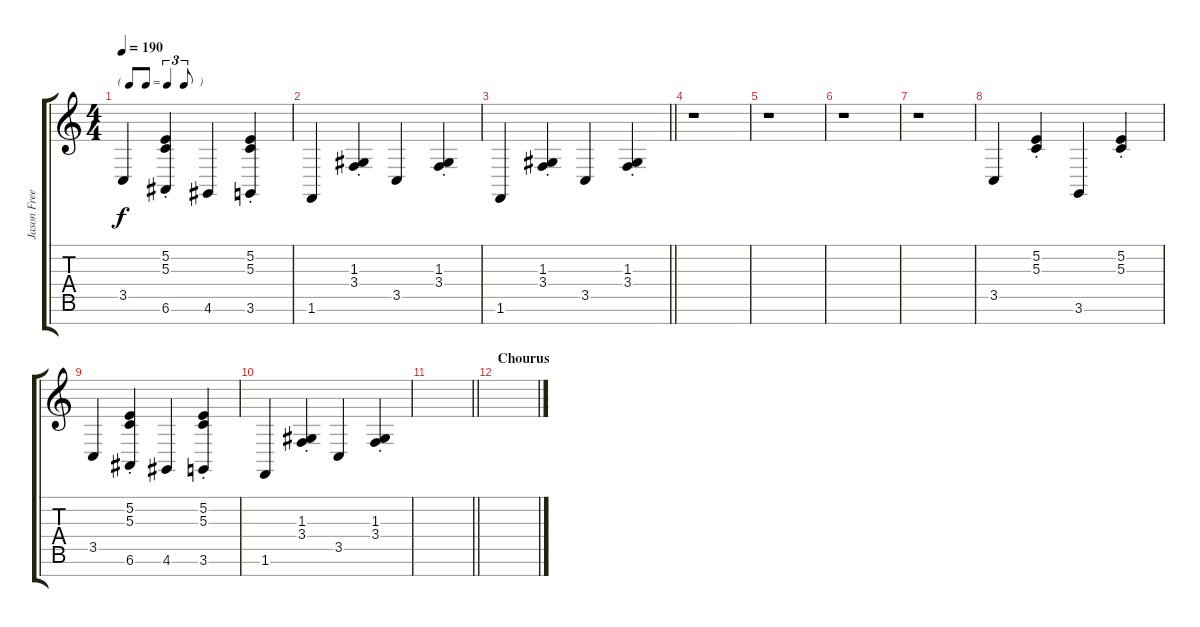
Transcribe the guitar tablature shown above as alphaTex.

\track ("Jason Freese" "Jason Free") {instrument harpsichord}
\staff {score tabs}
\tuning (E4 B3 G3 D3 A2 E2 B1) {hide}
\ts (4 4)
\tf triplet8th
\tempo 190
\clef g2
\ks c
3.5.4{dy f} (5.2{st} 5.3{st} 6.6).4 4.6.4 (5.2{st} 5.3{st} 3.6).4 |
1.6.4 (1.3{st} 3.4{st}).4 3.5.4 (1.3{st} 3.4{st}).4 |
\barLineRight lightlight
1.6.4 (1.3{st} 3.4{st}).4 3.5.4 (1.3{st} 3.4{st}).4 |
r.1 |
r.1 |
r.1 |
r.1 |
3.5.4 (5.2{st} 5.3{st}).4 3.6.4 (5.2{st} 5.3{st}).4 |
3.5.4 (5.2{st} 5.3{st} 6.6).4 4.6.4 (5.2{st} 5.3{st} 3.6).4 |
1.6.4 (1.3{st} 3.4{st}).4 3.5.4 (1.3{st} 3.4{st}).4 |
\barLineRight lightlight
|
\section ("" "Chourus")
